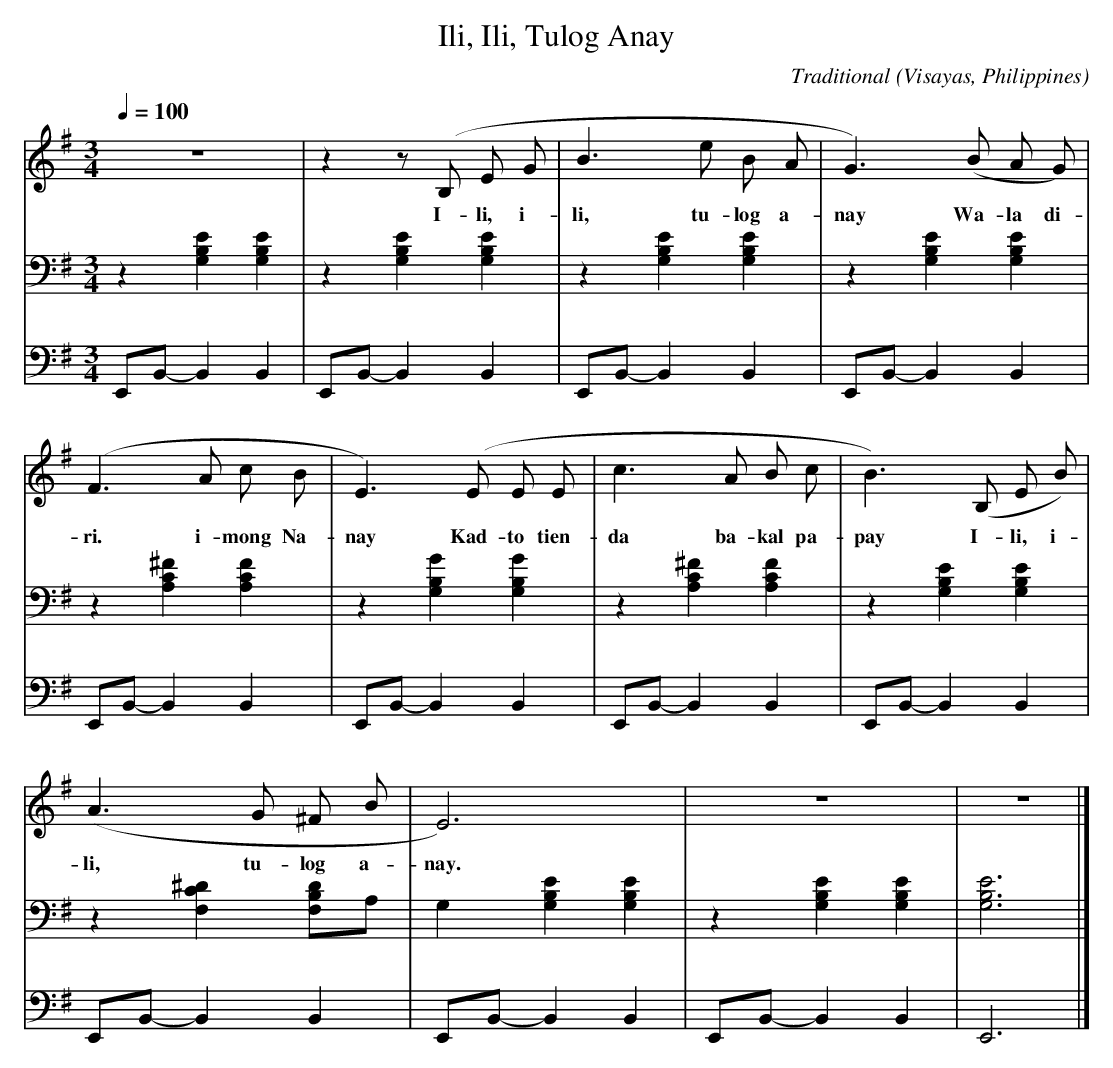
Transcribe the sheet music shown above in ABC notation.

X:1
T:Ili, Ili, Tulog Anay
C:Traditional
O:Visayas, Philippines
M:3/4
L:1/16
Q:1/4=100
K:G
V:1
z12 | z4 z2 (B,2 E2 G2 | B6 e2 B2  A2 | G6) (B2 A2 G2) |
w: I-li, i-li, tu-log a-nay Wa-la di-
(F6 A2 c2 B2 | E6) (E2 E2 E2 | c6 A2 B2 c2 | B6) (B,2 E2 B2) |
w: ri. i-mong Na-nay Kad-to tien-da ba-kal pa-pay I-li, i-
(A6 G2 ^F2 B2 | E12) | z12 | z12 |]
w: li, tu-log a-nay.
V:2
K:G
z4 [G,4B,4E4] [G,4B,4E4] | z4 [G,4B,4E4] [G,4B,4E4] | z4 [G,4B,4E4] [G,4B,4E4] | z4 [G,4B,4E4] [G,4B,4E4] |
z4 [A,4C4^F4] [A,4C4F4] | z4 [G,4B,4G4] [G,4B,4G4] | z4 [A,4C4^F4] [A,4C4F4] | z4 [G,4B,4E4] [G,4B,4E4] |
z4 [F,4C4^D4] [F,2B,2D2]A,2 | G,4 [G,4B,4E4] [G,4B,4E4] | z4 [G,4B,4E4] [G,4B,4E4] | [G,12B,12E12] |]
V:3
K:G clef=bass
E,,2B,,2-B,,4 B,,4 | E,,2B,,2-B,,4 B,,4 | E,,2B,,2-B,,4 B,,4 | E,,2B,,2-B,,4 B,,4 |
E,,2B,,2-B,,4 B,,4 | E,,2B,,2-B,,4 B,,4 | E,,2B,,2-B,,4 B,,4 | E,,2B,,2-B,,4 B,,4 |
E,,2B,,2-B,,4 B,,4 | E,,2B,,2-B,,4 B,,4 | E,,2B,,2-B,,4 B,,4 | E,,12 |]
